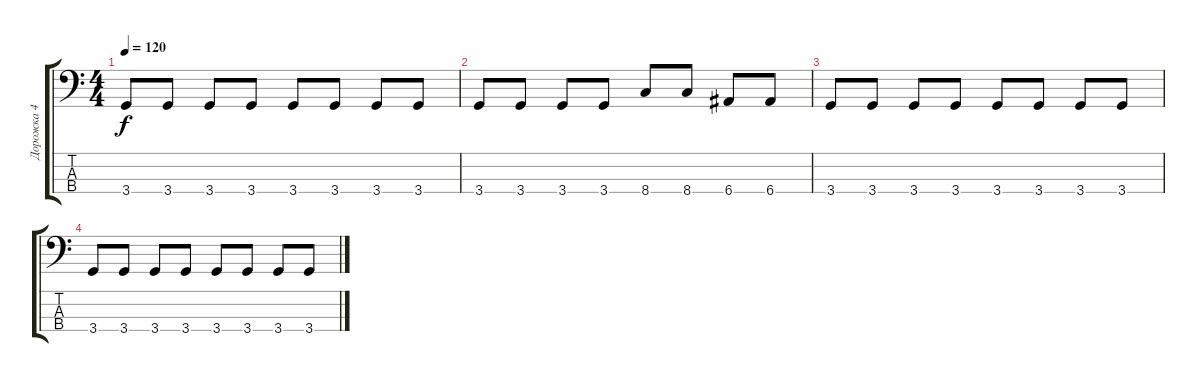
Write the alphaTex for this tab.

\track ("Дорожка 4" "Дорожка 4") {instrument electricbassfinger}
\staff {score tabs}
\tuning (G2 D2 A1 E1) {hide}
\ts (4 4)
\tempo 120
\clef f4
\ks c
3.4.8{dy f} 3.4.8 3.4.8 3.4.8 3.4.8 3.4.8 3.4.8 3.4.8 |
3.4.8 3.4.8 3.4.8 3.4.8 8.4.8 8.4.8 6.4.8 6.4.8 |
3.4.8 3.4.8 3.4.8 3.4.8 3.4.8 3.4.8 3.4.8 3.4.8 |
3.4.8 3.4.8 3.4.8 3.4.8 3.4.8 3.4.8 3.4.8 3.4.8
